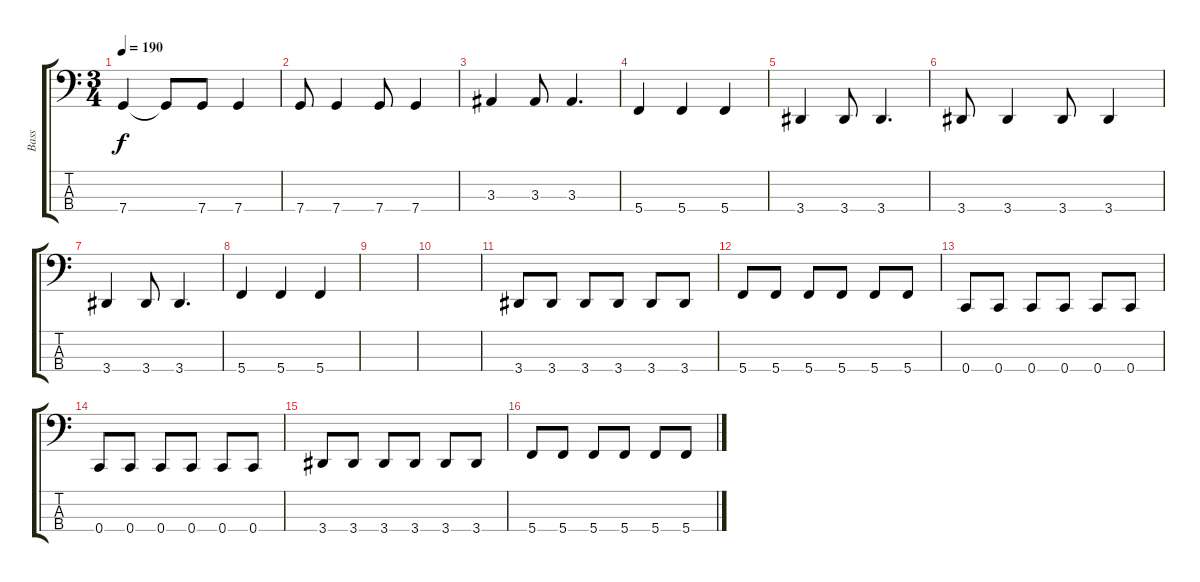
\track ("Bass" "Bass") {instrument electricbasspick}
\staff {score tabs}
\tuning (F2 C2 G1 C1) {hide}
\ts (3 4)
\tempo 190
\clef f4
\ks c
7.4.4{dy f} 7.4{t}.8 7.4.8 7.4.4 |
7.4.8 7.4.4 7.4.8 7.4.4 |
3.3.4 3.3.8 3.3.4{d} |
5.4.4 5.4.4 5.4.4 |
3.4.4 3.4.8 3.4.4{d} |
3.4.8 3.4.4 3.4.8 3.4.4 |
3.4.4 3.4.8 3.4.4{d} |
5.4.4 5.4.4 5.4.4 |
|
|
3.4.8 3.4.8 3.4.8 3.4.8 3.4.8 3.4.8 |
5.4.8 5.4.8 5.4.8 5.4.8 5.4.8 5.4.8 |
0.4.8 0.4.8 0.4.8 0.4.8 0.4.8 0.4.8 |
0.4.8 0.4.8 0.4.8 0.4.8 0.4.8 0.4.8 |
3.4.8 3.4.8 3.4.8 3.4.8 3.4.8 3.4.8 |
5.4.8 5.4.8 5.4.8 5.4.8 5.4.8 5.4.8
